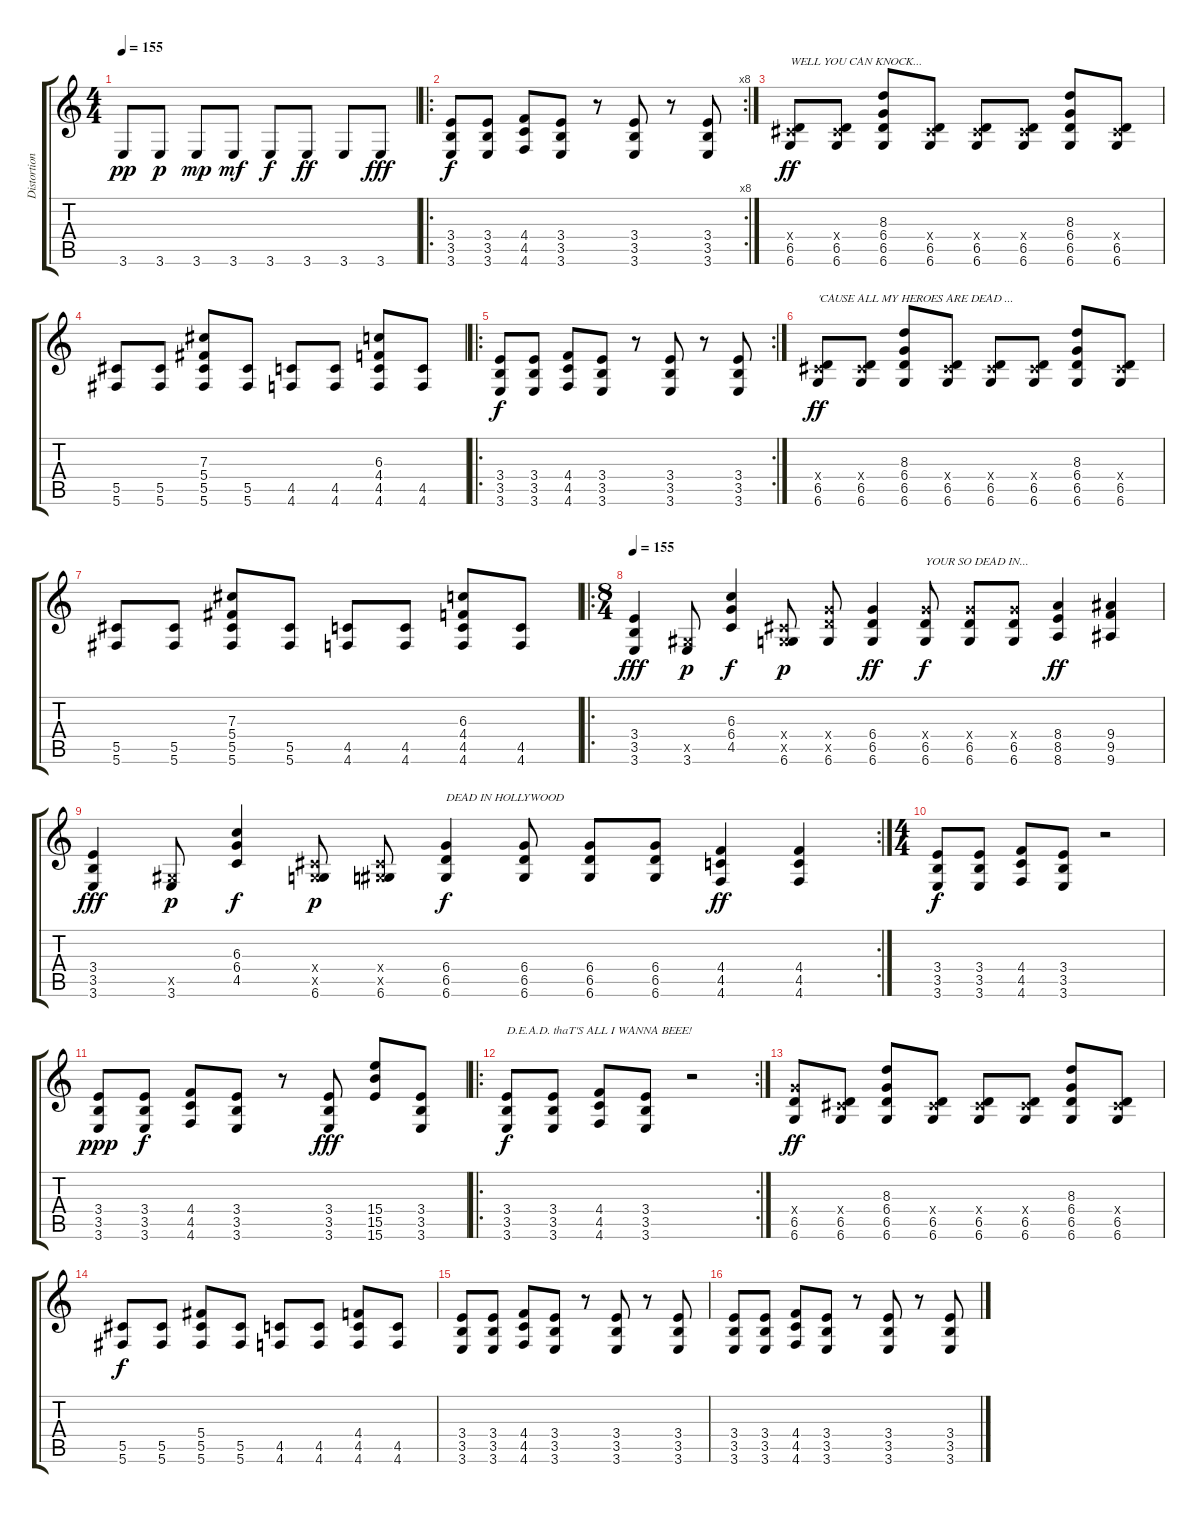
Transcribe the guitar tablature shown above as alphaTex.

\track ("Distortion (joey on album)" "Distortion") {instrument distortionguitar}
\staff {score tabs}
\tuning (Eb4 Bb3 Gb3 Db3 Ab2 Db2) {hide}
\ts (4 4)
\tempo 155
\clef g2
\ks c
3.6.8{dy pp} 3.6.8{dy p} 3.6.8{dy mp} 3.6.8{dy mf} 3.6.8{dy f} 3.6.8{dy ff} 3.6.8 3.6.8{dy fff} |
\ro
\rc 8
(3.4 3.5 3.6).8{dy f} (3.4 3.5 3.6).8 (4.4 4.5 4.6).8 (3.4 3.5 3.6).8 r.8 (3.4 3.5 3.6).8 r.8 (3.4 3.5 3.6).8 |
(0.4{x} 6.5 6.6).8{txt "WELL YOU CAN KNOCK..." dy ff} (0.4{x} 6.5 6.6).8 (8.3 6.4 6.5 6.6).8 (0.4{x} 6.5 6.6).8 (0.4{x} 6.5 6.6).8 (0.4{x} 6.5 6.6).8 (8.3 6.4 6.5 6.6).8 (0.4{x} 6.5 6.6).8 |
(5.5 5.6).8 (5.5 5.6).8 (7.3 5.4 5.5 5.6).8 (5.5 5.6).8 (4.5 4.6).8 (4.5 4.6).8 (6.3 4.4 4.5 4.6).8 (4.5 4.6).8 |
\ro
\rc 2
(3.4 3.5 3.6).8{dy f} (3.4 3.5 3.6).8 (4.4 4.5 4.6).8 (3.4 3.5 3.6).8 r.8 (3.4 3.5 3.6).8 r.8 (3.4 3.5 3.6).8 |
(0.4{x} 6.5 6.6).8{txt "'CAUSE ALL MY HEROES ARE DEAD ..." dy ff} (0.4{x} 6.5 6.6).8 (8.3 6.4 6.5 6.6).8 (0.4{x} 6.5 6.6).8 (0.4{x} 6.5 6.6).8 (0.4{x} 6.5 6.6).8 (8.3 6.4 6.5 6.6).8 (0.4{x} 6.5 6.6).8 |
(5.5 5.6).8 (5.5 5.6).8 (7.3 5.4 5.5 5.6).8 (5.5 5.6).8 (4.5 4.6).8 (4.5 4.6).8 (6.3 4.4 4.5 4.6).8 (4.5 4.6).8 |
\ro
\ts (8 4)
\tempo 155
(3.4 3.5 3.6).4{dy fff} (0.5{x} 3.6).8{dy p} (6.3 6.4 4.5).4{dy f} (0.4{x} 0.5{x} 6.6).8{dy p} (6.4{x} 6.5{x} 6.6).8 (6.4 6.5 6.6).4{dy ff} (6.4{x} 6.5 6.6).8{txt "YOUR SO DEAD IN..." dy f} (6.4{x} 6.5 6.6).8 (6.4{x} 6.5 6.6).8 (8.4 8.5 8.6).4{dy ff} (9.4 9.5 9.6).4 |
\rc 2
(3.4 3.5 3.6).4{dy fff} (0.5{x} 3.6).8{dy p} (6.3 6.4 4.5).4{dy f} (0.4{x} 0.5{x} 6.6).8{dy p} (0.4{x} 0.5{x} 6.6).8 (6.4 6.5 6.6).4{txt "DEAD IN HOLLYWOOD" dy f} (6.4 6.5 6.6).8 (6.4 6.5 6.6).8 (6.4 6.5 6.6).8 (4.4 4.5 4.6).4{dy ff} (4.4 4.5 4.6).4 |
\ts (4 4)
(3.4 3.5 3.6).8{dy f} (3.4 3.5 3.6).8 (4.4 4.5 4.6).8 (3.4 3.5 3.6).8 r.2 |
(3.4 3.5 3.6).8{dy ppp} (3.4 3.5 3.6).8{dy f} (4.4 4.5 4.6).8 (3.4 3.5 3.6).8 r.8 (3.4 3.5 3.6).8{dy fff} (15.4 15.5 15.6).8 (3.4 3.5 3.6).8 |
\ro
\rc 2
(3.4 3.5 3.6).8{txt "D.E.A.D. thaT'S ALL I WANNA BEEE!" dy f} (3.4 3.5 3.6).8 (4.4 4.5 4.6).8 (3.4 3.5 3.6).8 r.2 |
(6.4{x} 6.5 6.6).8{dy ff} (0.4{x} 6.5 6.6).8 (8.3 6.4 6.5 6.6).8 (0.4{x} 6.5 6.6).8 (0.4{x} 6.5 6.6).8 (0.4{x} 6.5 6.6).8 (8.3 6.4 6.5 6.6).8 (0.4{x} 6.5 6.6).8 |
(5.5 5.6).8{dy f} (5.5 5.6).8 (5.4 5.5 5.6).8 (5.5 5.6).8 (4.5 4.6).8 (4.5 4.6).8 (4.4 4.5 4.6).8 (4.5 4.6).8 |
(3.4 3.5 3.6).8 (3.4 3.5 3.6).8 (4.4 4.5 4.6).8 (3.4 3.5 3.6).8 r.8 (3.4 3.5 3.6).8 r.8 (3.4 3.5 3.6).8 |
(3.4 3.5 3.6).8 (3.4 3.5 3.6).8 (4.4 4.5 4.6).8 (3.4 3.5 3.6).8 r.8 (3.4 3.5 3.6).8 r.8 (3.4 3.5 3.6).8
